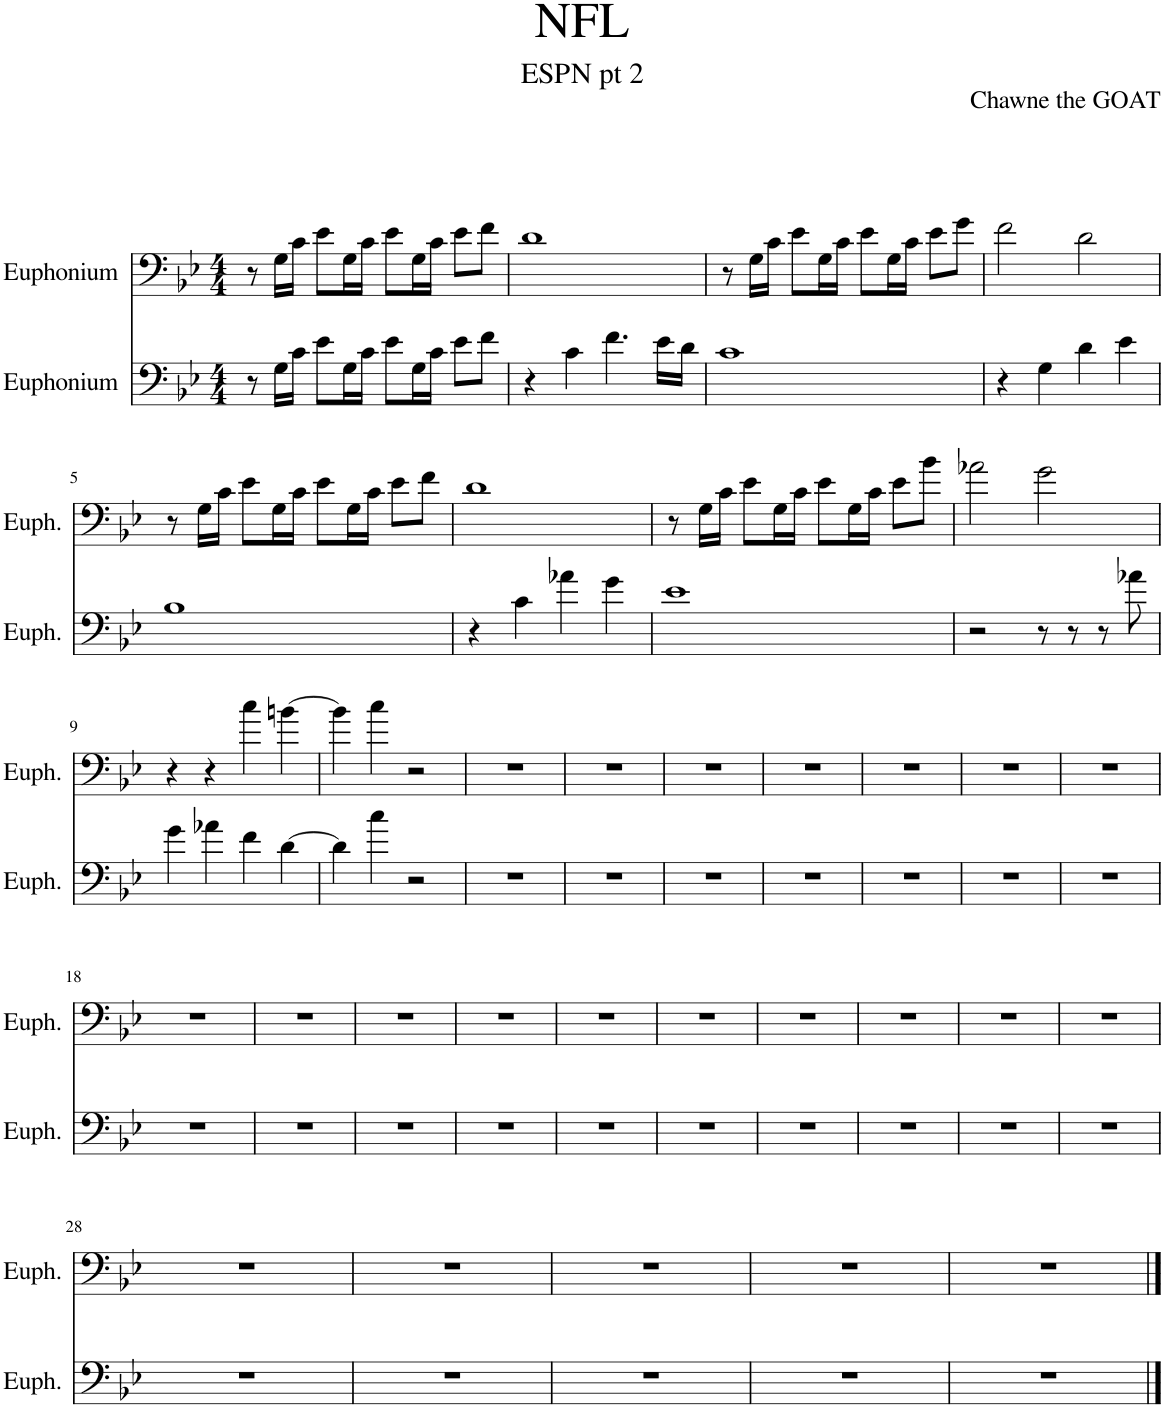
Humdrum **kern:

**kern	**kern
*part2	*part1
*staff2	*staff1
*I"Euphonium	*I"Euphonium
*I'Euph.	*I'Euph.
*clefF4	*clefF4
*k[b-e-]	*k[b-e-]
*M4/4	*M4/4
=1	=1
8r	8r
16G\LL	16G\LL
16c\JJ	16c\JJ
8e-\L	8e-\L
16G\L	16G\L
16c\JJ	16c\JJ
8e-\L	8e-\L
16G\L	16G\L
16c\JJ	16c\JJ
8e-\L	8e-\L
8f\J	8f\J
=2	=2
4r	1d
4c\	.
4.f\	.
16e-\LL	.
16d\JJ	.
=3	=3
1c	8r
.	16G\LL
.	16c\JJ
.	8e-\L
.	16G\L
.	16c\JJ
.	8e-\L
.	16G\L
.	16c\JJ
.	8e-\L
.	8g\J
=4	=4
4r	2f\
4G\	.
4d\	2d\
4e-\	.
!!LO:LB:g=z
=5	=5
1B-	8r
.	16G\LL
.	16c\JJ
.	8e-\L
.	16G\L
.	16c\JJ
.	8e-\L
.	16G\L
.	16c\JJ
.	8e-\L
.	8f\J
=6	=6
4r	1d
4c\	.
4a-X\	.
4g\	.
=7	=7
1e-	8r
.	16G\LL
.	16c\JJ
.	8e-\L
.	16G\L
.	16c\JJ
.	8e-\L
.	16G\L
.	16c\JJ
.	8e-\L
.	8b-\J
=8	=8
2r	2a-X\
8r	2g\
8r	.
8r	.
8a-X\	.
!!LO:LB:g=z
=9	=9
4g\	4r
4a-X\	4r
4f\	4cc\
[4d\	[4bn\
=10	=10
4d\]	4b\]
4cc\	4cc\
2r	2r
=11	=11
1r	1r
=12	=12
1r	1r
=13	=13
1r	1r
=14	=14
1r	1r
=15	=15
1r	1r
=16	=16
1r	1r
=17	=17
1r	1r
!!LO:LB:g=z
=18	=18
1r	1r
=19	=19
1r	1r
=20	=20
1r	1r
=21	=21
1r	1r
=22	=22
1r	1r
=23	=23
1r	1r
=24	=24
1r	1r
=25	=25
1r	1r
=26	=26
1r	1r
=27	=27
1r	1r
!!LO:LB:g=z
=28	=28
1r	1r
=29	=29
1r	1r
=30	=30
1r	1r
=31	=31
1r	1r
=32	=32
1r	1r
==	==
*-	*-
